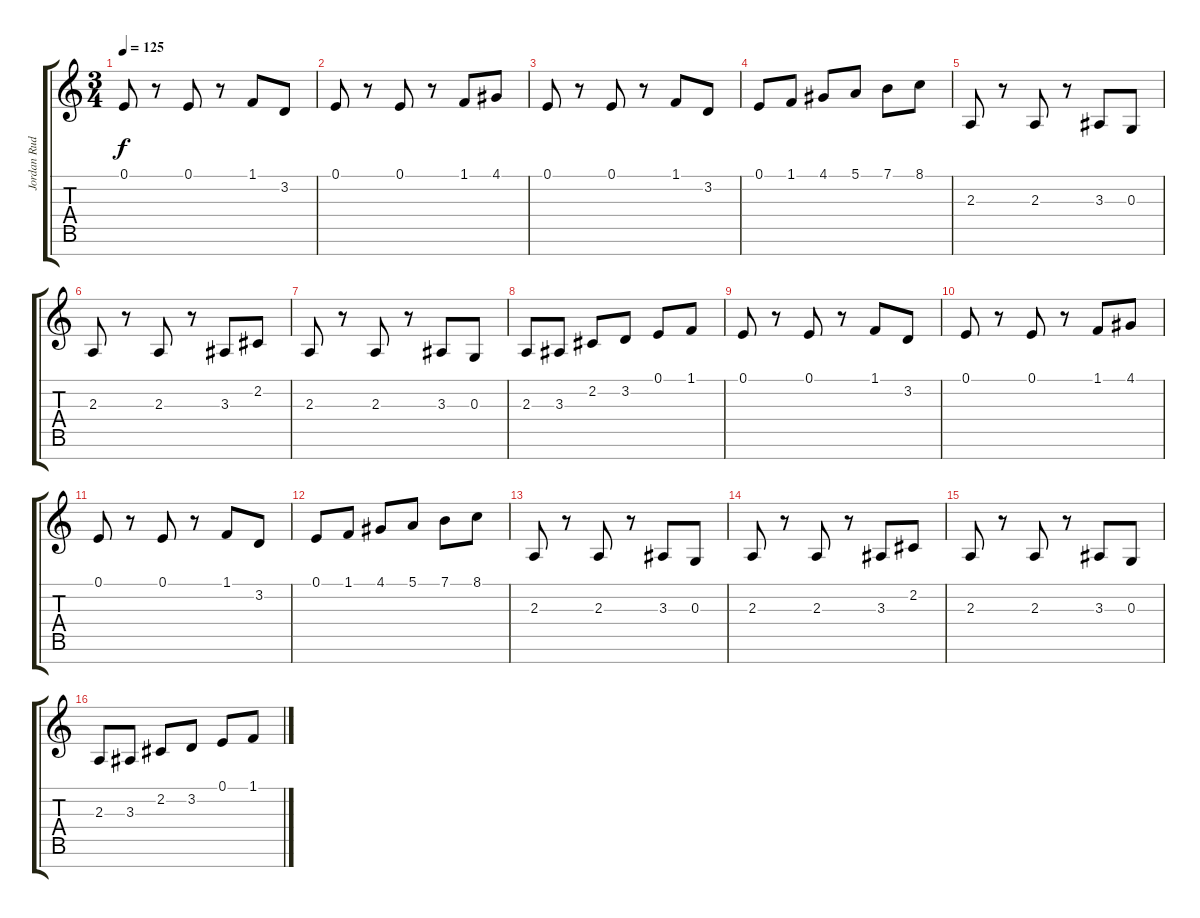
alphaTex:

\track ("Jordan Rudess Lead 1" "Jordan Rud") {instrument lead2sawtooth}
\staff {score tabs}
\tuning (E4 B3 G3 D3 A2 E2 B1) {hide}
\ts (3 4)
\tempo 125
\clef g2
\ks c
0.1.8{dy f} r.8 0.1.8 r.8 1.1.8 3.2.8 |
0.1.8 r.8 0.1.8 r.8 1.1.8 4.1.8 |
0.1.8 r.8 0.1.8 r.8 1.1.8 3.2.8 |
0.1.8 1.1.8 4.1.8 5.1.8 7.1.8 8.1.8 |
2.3.8 r.8 2.3.8 r.8 3.3.8 0.3.8 |
2.3.8 r.8 2.3.8 r.8 3.3.8 2.2.8 |
2.3.8 r.8 2.3.8 r.8 3.3.8 0.3.8 |
2.3.8 3.3.8 2.2.8 3.2.8 0.1.8 1.1.8 |
0.1.8 r.8 0.1.8 r.8 1.1.8 3.2.8 |
0.1.8 r.8 0.1.8 r.8 1.1.8 4.1.8 |
0.1.8 r.8 0.1.8 r.8 1.1.8 3.2.8 |
0.1.8 1.1.8 4.1.8 5.1.8 7.1.8 8.1.8 |
2.3.8 r.8 2.3.8 r.8 3.3.8 0.3.8 |
2.3.8 r.8 2.3.8 r.8 3.3.8 2.2.8 |
2.3.8 r.8 2.3.8 r.8 3.3.8 0.3.8 |
2.3.8 3.3.8 2.2.8 3.2.8 0.1.8 1.1.8
